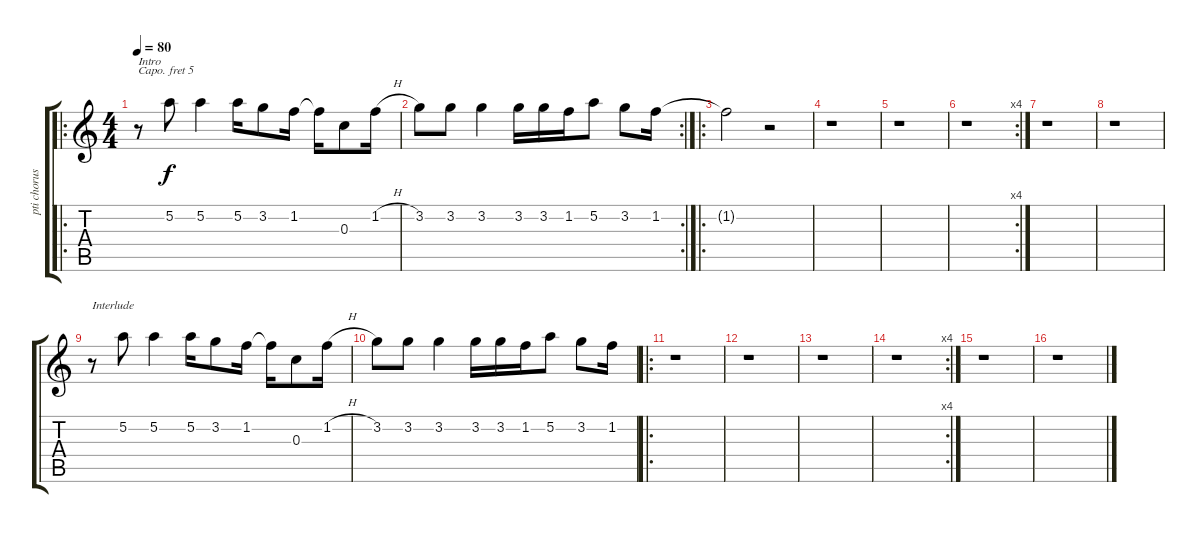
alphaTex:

\track ("pti chorus" "pti chorus") {instrument acousticguitarsteel}
\staff {score tabs}
\capo 5
\tuning (E4 B3 G3 D3 A2 E2) {hide}
\ro
\ts (4 4)
\tempo 80
\clef g2
\ks c
r.8{txt "Intro" dy f instrument acousticguitarsteel} 5.2.8 5.2.4 5.2.16 3.2.8 1.2.16 1.2{t}.16 0.3.8 1.2{h}.16 |
\rc 2
3.2.8 3.2.8 3.2.4 3.2.16 3.2.16 1.2.16 5.2.8 3.2.8 1.2.16 |
\ro
1.2{t}.2 r.2 |
r.1 |
r.1 |
\rc 4
r.1 |
r.1 |
r.1 |
r.8{txt "Interlude"} 5.2.8 5.2.4 5.2.16 3.2.8 1.2.16 1.2{t}.16 0.3.8 1.2{h}.16 |
3.2.8 3.2.8 3.2.4 3.2.16 3.2.16 1.2.16 5.2.8 3.2.8 1.2.16 |
\ro
r.1 |
r.1 |
r.1 |
\rc 4
r.1 |
r.1 |
r.1
